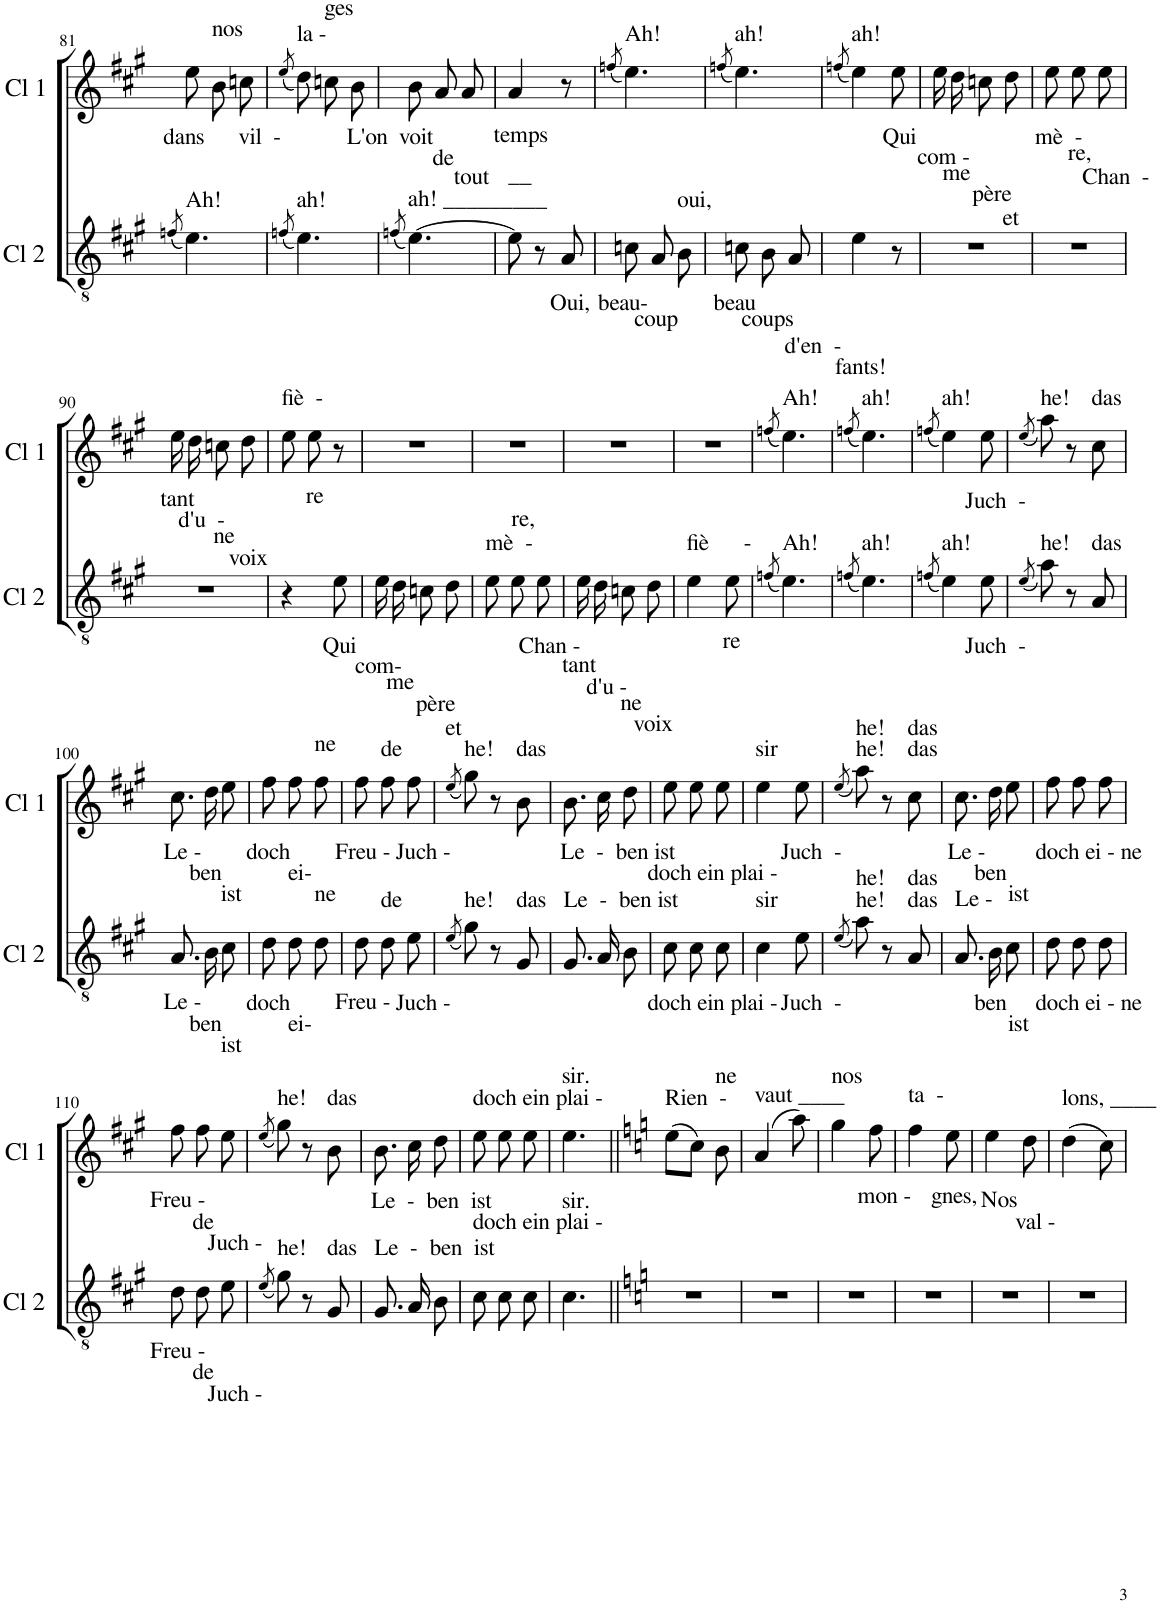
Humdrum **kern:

**kern	**kern
*part2	*part1
*staff2	*staff1
*I"Clarinette 2	*I"Clarinette 1
*I'Cl 2	*I'Cl 1
!!LO:PB:g=z
*clefGv2	*clefG2
*Trd1c2	*
*k[f#c#g#]	*k[f#c#g#]
*M3/8	*M3/8
=81	=81
(8qfn/	.
!	!LO:TX:b:t=dans
!LO:TX:a:t=Ah!	!
4.e\)	8ee\
!	!LO:TX:a:t=nos
.	8b\
!	!LO:TX:b:t=vil  -
.	8ccn\
=82	=82
(8qfn/	(8qee/
!	!LO:TX:a:t=la -
!LO:TX:a:t=ah!	!
4.e\)	8dd\)
!	!LO:TX:a:t=ges
.	8ccn\
!	!LO:TX:b:t=L'on
.	8b\
=83	=83
(8qfn/	.
!	!LO:TX:b:t=voit
!LO:TX:a:t=ah! _________	!
[4.e\)	8b\
!	!LO:TX:b:t=de
.	8a/
!	!LO:TX:b:t=tout
.	8a/
=84	=84
!	!LO:TX:b:t=temps
!LO:TX:a:t=__	!
8e\]	4a/
8r	.
!LO:TX:b:t=Oui,	!
8A/	8r
=85	=85
.	(8qffn/
!	!LO:TX:a:t=Ah!
!LO:TX:b:t=beau-	!
8cn\L	4.ee\)
!LO:TX:b:t=coup	!
8A\	.
!LO:TX:a:t=oui,	!
8B\J	.
=86	=86
.	(8qffn/
!	!LO:TX:a:t=ah!
!LO:TX:b:t=beau	!
8cn\L	4.ee\)
!LO:TX:b:t=coups	!
8B\	.
!LO:TX:b:t=d'en  -	!
8A\J	.
=87	=87
.	(8qffn/
!	!LO:TX:a:t=ah!
!LO:TX:b:t=fants!	!
4e\	4ee\)
!	!LO:TX:b:t=Qui
8r	8ee\
=88	=88
!	!LO:TX:b:t=com -
4.r	16ee\
!	!LO:TX:b:t=me
.	16dd\
!	!LO:TX:b:t=père
.	8ccn\
!	!LO:TX:b:t=et
.	8dd\
=89	=89
!	!LO:TX:b:t=mè  -
4.r	8ee\
!	!LO:TX:b:t=re,
.	8ee\
!	!LO:TX:b:t=Chan  -
.	8ee\
!!LO:LB:g=z
=90	=90
!	!LO:TX:b:t=tant
4.r	16ee\
!	!LO:TX:b:t=d'u  -
.	16dd\
!	!LO:TX:b:t=ne
.	8ccn\
!	!LO:TX:b:t=voix
.	8dd\
=91	=91
!	!LO:TX:a:t=fiè  -
4r	8ee\
!	!LO:TX:b:t=re
.	8ee\
!LO:TX:b:t=Qui	!
8e\	8r
=92	=92
!LO:TX:b:t=com-	!
16e\LL	4.r
!LO:TX:b:t=me	!
16d\J	.
!LO:TX:b:t=père	!
8cn\	.
!LO:TX:b:t=et	!
8d\J	.
=93	=93
!LO:TX:a:t=mè  -	!
8e\L	4.r
!LO:TX:a:t=re,	!
8e\	.
!LO:TX:b:t=Chan -	!
8e\J	.
=94	=94
!LO:TX:b:t=tant	!
16e\LL	4.r
!LO:TX:b:t=d'u -	!
16d\J	.
!LO:TX:b:t=ne	!
8cn\	.
!LO:TX:b:t=voix	!
8d\J	.
=95	=95
!LO:TX:a:t=fiè      -	!
4e\	4.r
!LO:TX:b:t=re	!
8e\	.
=96	=96
(8qfn/	(8qffn/
!	!LO:TX:a:t=Ah!
!LO:TX:a:t=Ah!	!
4.e\)	4.ee\)
=97	=97
(8qfn/	(8qffn/
!	!LO:TX:a:t=ah!
!LO:TX:a:t=ah!	!
4.e\)	4.ee\)
=98	=98
(8qfn/	(8qffn/
!	!LO:TX:a:t=ah!
!LO:TX:a:t=ah!	!
4e\)	4ee\)
!	!LO:TX:b:t=Juch  -
!LO:TX:b:t=Juch  -	!
8e\	8ee\
=99	=99
(8qe/	(8qee/
!	!LO:TX:a:t=he!
!LO:TX:a:t=he!	!
8a\)	8aa\)
8r	8r
!	!LO:TX:a:t=das
!LO:TX:a:t=das	!
8A/	8cc#\
!!LO:LB:g=z
=100	=100
!	!LO:TX:b:t=Le -
!LO:TX:b:t=Le -	!
8.A\L	8.cc#\
!	!LO:TX:b:t=ben
!LO:TX:b:t=ben	!
16B\K	16dd\
!	!LO:TX:b:t=ist
!LO:TX:b:t=ist	!
8c#\J	8ee\
=101	=101
!	!LO:TX:b:t=doch
!LO:TX:b:t=doch	!
8d\L	8ff#\
!	!LO:TX:b:t=ei-
!LO:TX:b:t=ei-	!
8d\	8ff#\
!	!LO:TX:a:t=ne
!LO:TX:a:t=ne	!
8d\J	8ff#\
=102	=102
!	!LO:TX:b:t=Freu -
!LO:TX:b:t=Freu -	!
8d\L	8ff#\
!	!LO:TX:a:t=de
!LO:TX:a:t=de	!
8d\	8ff#\
!	!LO:TX:b:t=Juch -
!LO:TX:b:t=Juch -	!
8e\J	8ff#\
=103	=103
(8qe/	(8qee/
!	!LO:TX:a:t=he!
!LO:TX:a:t=he!	!
8g#\)	8gg#\)
8r	8r
!	!LO:TX:a:t=das
!LO:TX:a:t=das	!
8G#/	8b\
=104	=104
!	!LO:TX:b:t=Le  -  ben ist
!LO:TX:a:t=Le  -  ben ist	!
8.G#/L	8.b\
16A/K	16cc#\
8B/J	8dd\
=105	=105
!	!LO:TX:b:t=doch ein plai -
!LO:TX:b:t=doch ein plai -	!
8c#\L	8ee\
8c#\	8ee\
8c#\J	8ee\
=106	=106
!	!LO:TX:a:t=sir
!LO:TX:a:t=sir	!
4c#\	4ee\
!	!LO:TX:b:t=Juch  -
!LO:TX:b:t=Juch  -	!
8e\	8ee\
=107	=107
(8qe/	(8qee/
!	!LO:TX:a:t=he!
!	!LO:TX:a:t=he!
!LO:TX:a:t=he!	!
!LO:TX:a:t=he!	!
8a\)	8aa\)
8r	8r
!	!LO:TX:a:t=das
!	!LO:TX:a:t=das
!LO:TX:a:t=das	!
!LO:TX:a:t=das	!
8A/	8cc#\
=108	=108
!	!LO:TX:b:t=Le -
!LO:TX:a:t=Le -	!
8.A\L	8.cc#\
!	!LO:TX:b:t=ben
!LO:TX:b:t=ben	!
16B\K	16dd\
!	!LO:TX:b:t=ist
!LO:TX:b:t=ist	!
8c#\J	8ee\
=109	=109
!	!LO:TX:b:t=doch ei - ne
!LO:TX:b:t=doch ei - ne	!
8d\L	8ff#\
8d\	8ff#\
8d\J	8ff#\
!!LO:LB:g=z
=110	=110
!	!LO:TX:b:t=Freu -
!LO:TX:b:t=Freu -	!
8d\L	8ff#\
!	!LO:TX:b:t=de
!LO:TX:b:t=de	!
8d\	8ff#\
!	!LO:TX:b:t=Juch -
!LO:TX:b:t=Juch -	!
8e\J	8ee\
=111	=111
(8qe/	(8qee/
!	!LO:TX:a:t=he!
!LO:TX:a:t=he!	!
8g#\)	8gg#\)
8r	8r
!	!LO:TX:a:t=das
!LO:TX:a:t=das	!
8G#/	8b\
=112	=112
!	!LO:TX:b:t=Le  -  ben  ist
!LO:TX:a:t=Le  -  ben  ist	!
8.G#/L	8.b\
16A/K	16cc#\
8B/J	8dd\
=113	=113
!	!LO:TX:a:t=doch ein plai -
!LO:TX:a:t=doch ein plai -	!
8c#\L	8ee\
8c#\	8ee\
8c#\J	8ee\
=114	=114
!	!LO:TX:a:t=sir.
!LO:TX:a:t=sir.	!
4.c#\	4.ee\
=115||	=115||
*k[]	*k[]
!	!LO:TX:a:t=Rien  -
4.r	(8ee\L
.	8cc\J)
!	!LO:TX:a:t=ne
.	8b\
=116	=116
!	!LO:TX:a:t=vaut ____
4.r	(4a/
.	8aa\)
=117	=117
!	!LO:TX:a:t=nos
4.r	4gg\
!	!LO:TX:b:t=mon -
.	8ff\
=118	=118
!	!LO:TX:a:t=ta  -
4.r	4ff\
!	!LO:TX:b:t=gnes,
.	8ee\
=119	=119
!	!LO:TX:b:t=Nos
4.r	4ee\
!	!LO:TX:b:t=val -
.	8dd\
=120	=120
!	!LO:TX:a:t=lons, ____
4.r	(4dd\
.	8cc\)
=	=
*-	*-
